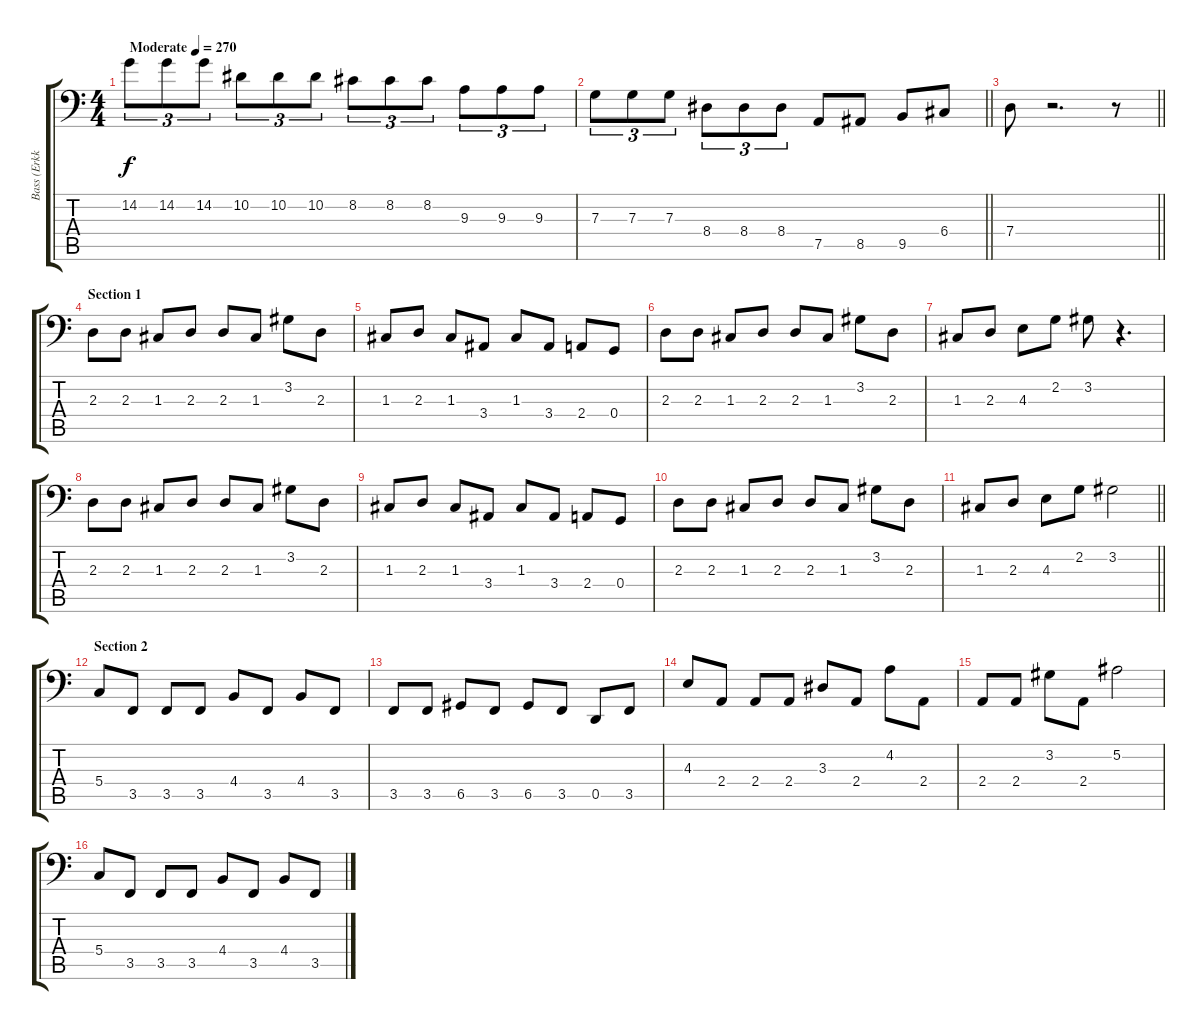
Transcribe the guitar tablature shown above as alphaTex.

\track ("Bass (Erkki)" "Bass (Erkk") {instrument electricbassfinger}
\staff {score tabs}
\tuning (A2 F2 C2 G1 D1 A0) {hide}
\ts (4 4)
\tempo (270 "Moderate")
\clef f4
\ks c
14.2.8{tu (3 2) dy f instrument electricbassfinger} 14.2.8{tu (3 2)} 14.2.8{tu (3 2)} 10.2.8{tu (3 2)} 10.2.8{tu (3 2)} 10.2.8{tu (3 2)} 8.2.8{tu (3 2)} 8.2.8{tu (3 2)} 8.2.8{tu (3 2)} 9.3.8{tu (3 2)} 9.3.8{tu (3 2)} 9.3.8{tu (3 2)} |
\barLineRight lightlight
7.3.8{tu (3 2)} 7.3.8{tu (3 2)} 7.3.8{tu (3 2)} 8.4.8{tu (3 2)} 8.4.8{tu (3 2)} 8.4.8{tu (3 2)} 7.5.8 8.5.8 9.5.8 6.4.8 |
\barLineRight lightlight
7.4.8 r.2{d} r.8 |
\section ("" "Section 1")
2.3.8 2.3.8 1.3.8 2.3.8 2.3.8 1.3.8 3.2.8 2.3.8 |
1.3.8 2.3.8 1.3.8 3.4.8 1.3.8 3.4.8 2.4.8 0.4.8 |
2.3.8 2.3.8 1.3.8 2.3.8 2.3.8 1.3.8 3.2.8 2.3.8 |
1.3.8 2.3.8 4.3.8 2.2.8 3.2.8 r.4{d} |
2.3.8 2.3.8 1.3.8 2.3.8 2.3.8 1.3.8 3.2.8 2.3.8 |
1.3.8 2.3.8 1.3.8 3.4.8 1.3.8 3.4.8 2.4.8 0.4.8 |
2.3.8 2.3.8 1.3.8 2.3.8 2.3.8 1.3.8 3.2.8 2.3.8 |
\barLineRight lightlight
1.3.8 2.3.8 4.3.8 2.2.8 3.2.2 |
\section ("" "Section 2")
5.4.8 3.5.8 3.5.8 3.5.8 4.4.8 3.5.8 4.4.8 3.5.8 |
3.5.8 3.5.8 6.5.8 3.5.8 6.5.8 3.5.8 0.5.8 3.5.8 |
4.3.8 2.4.8 2.4.8 2.4.8 3.3.8 2.4.8 4.2.8 2.4.8 |
2.4.8 2.4.8 3.2.8 2.4.8 5.2.2 |
5.4.8 3.5.8 3.5.8 3.5.8 4.4.8 3.5.8 4.4.8 3.5.8
